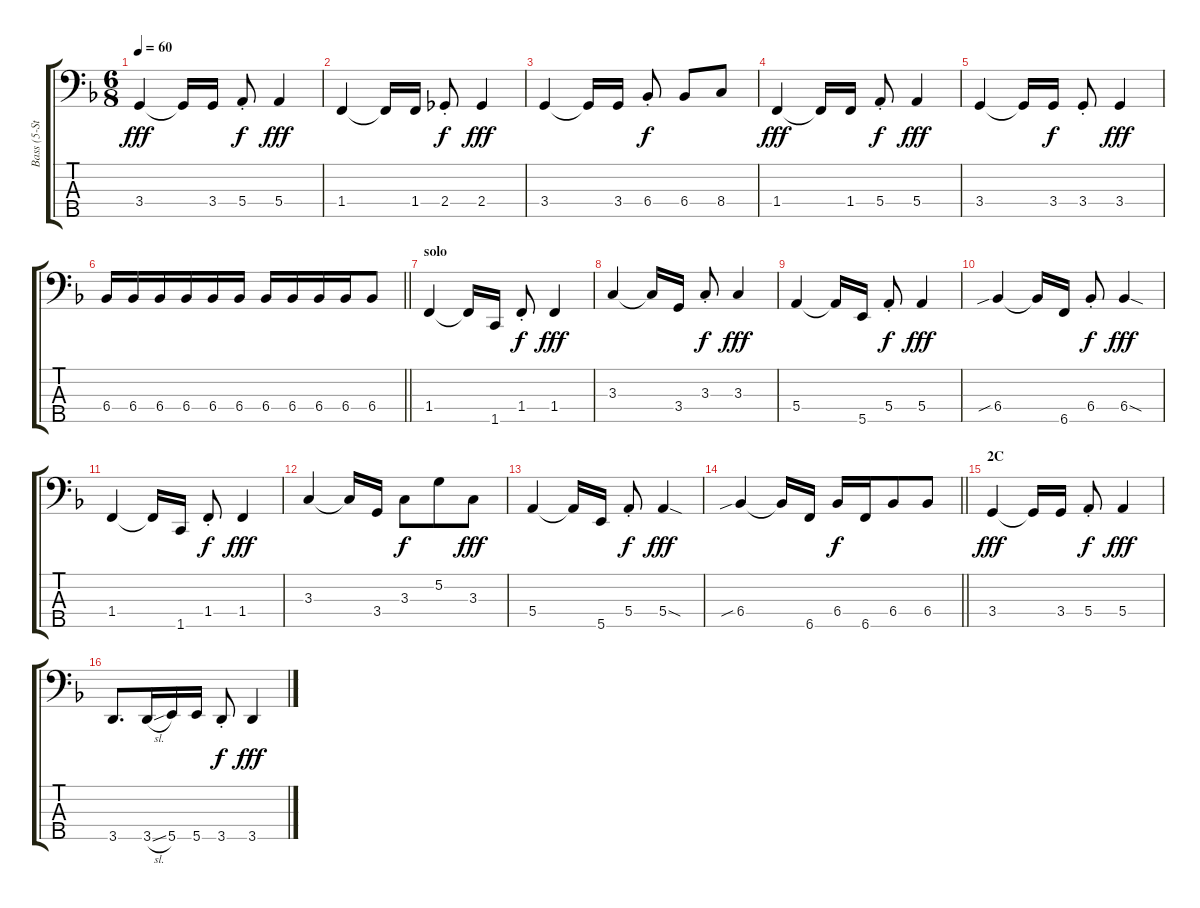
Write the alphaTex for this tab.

\track ("Bass (5-Strings)" "Bass (5-St") {instrument electricbassfinger}
\staff {score tabs}
\tuning (G2 D2 A1 E1 B0) {hide}
\ts (6 8)
\tempo 60
\clef f4
\ks f
3.4.4{dy fff} 3.4{t}.16 3.4.16 5.4{st}.8{dy f} 5.4.4{dy fff} |
1.4.4 1.4{t}.16 1.4.16 2.4{st}.8{dy f} 2.4.4{dy fff} |
3.4.4 3.4{t}.16 3.4.16 6.4{st}.8{dy f beam split} 6.4.8 8.4.8 |
1.4.4{dy fff} 1.4{t}.16 1.4.16 5.4{st}.8{dy f} 5.4.4{dy fff} |
3.4.4 3.4{t}.16 3.4.16{dy f} 3.4{st}.8 3.4.4{dy fff} |
\barLineRight lightlight
6.4.16 6.4.16 6.4.16 6.4.16 6.4.16 6.4.16 6.4.16 6.4.16 6.4.16 6.4.16 6.4.8 |
\section ("" "solo")
1.4.4 1.4{t}.16 1.5.16 1.4{st}.8{dy f} 1.4.4{dy fff} |
3.3.4 3.3{t}.16 3.4.16 3.3{st}.8{dy f} 3.3.4{dy fff} |
5.4.4 5.4{t}.16 5.5.16 5.4{st}.8{dy f} 5.4.4{dy fff} |
6.4{sib}.4 6.4{t}.16 6.5.16 6.4{st}.8{dy f} 6.4{sod}.4{dy fff} |
1.4.4 1.4{t}.16 1.5.16 1.4{st}.8{dy f} 1.4.4{dy fff} |
3.3.4 3.3{t}.16 3.4.16 3.3.8{dy f} 5.2.8 3.3.8{dy fff} |
5.4.4 5.4{t}.16 5.5.16 5.4{st}.8{dy f} 5.4{sod}.4{dy fff} |
\barLineRight lightlight
6.4{sib}.4 6.4{t}.16 6.5.16 6.4.16{dy f} 6.5.16 6.4.8 6.4.8 |
\section ("" "2C")
3.4.4{dy fff} 3.4{t}.16 3.4.16 5.4{st}.8{dy f} 5.4.4{dy fff} |
3.5.8{d} 3.5{sl}.16 5.5.16 5.5.16 3.5{st}.8{dy f} 3.5.4{dy fff}
